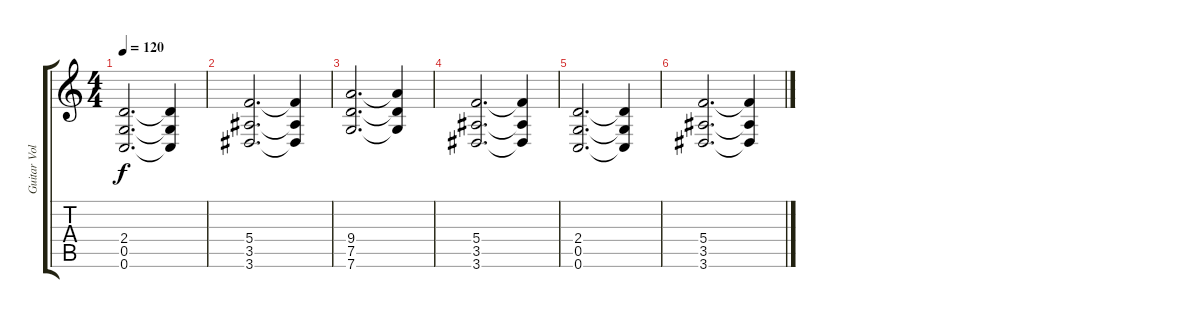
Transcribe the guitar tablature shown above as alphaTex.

\track ("Guitar Volume Swells" "Guitar Vol") {instrument electricguitarclean}
\staff {score tabs}
\tuning (D4 A3 F3 C3 G2 C2) {hide}
\ts (4 4)
\tempo 120
\clef g2
\ks c
(2.4 0.5 0.6).2{d dy f volume 16} (2.4{t} 0.5{t} 0.6{t}).4{volume 6} |
(5.4 3.5 3.6).2{d volume 16} (5.4{t} 3.5{t} 3.6{t}).4{volume 6} |
(9.4 7.5 7.6).2{d volume 16} (9.4{t} 7.5{t} 7.6{t}).4{volume 6} |
(5.4 3.5 3.6).2{d volume 16} (5.4{t} 3.5{t} 3.6{t}).4{volume 6} |
(2.4 0.5 0.6).2{d volume 16} (2.4{t} 0.5{t} 0.6{t}).4{volume 6} |
(5.4 3.5 3.6).2{d volume 16} (5.4{t} 3.5{t} 3.6{t}).4{volume 6}
